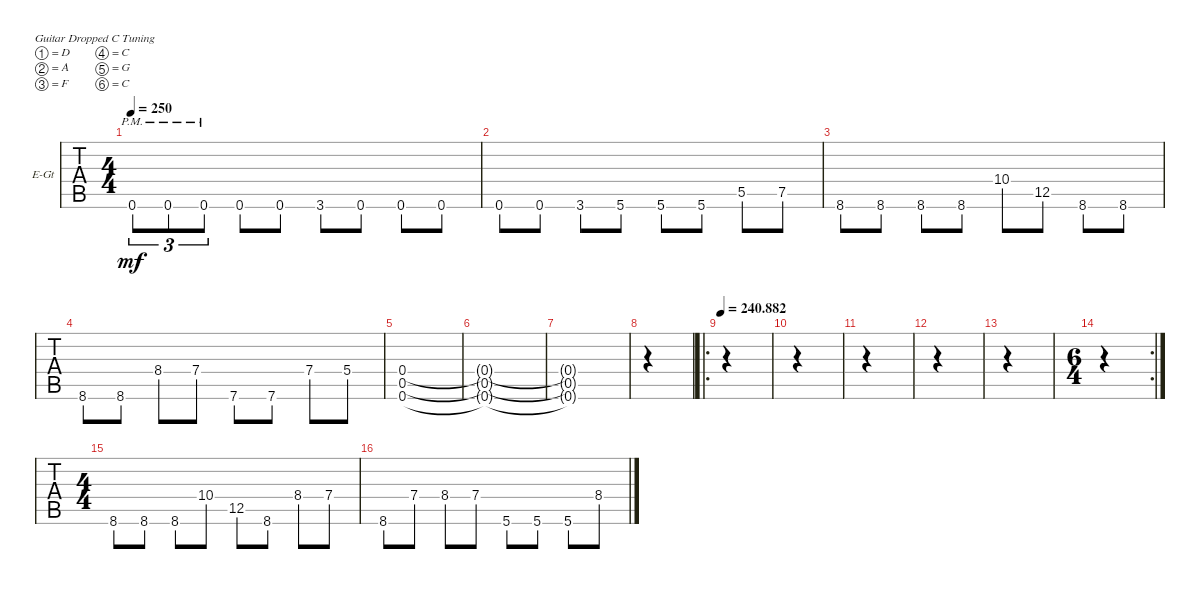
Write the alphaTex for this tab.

\bracketExtendMode groupsimilarinstruments
\firstSystemTrackNameOrientation horizontal
\otherSystemsTrackNameOrientation horizontal
\track ("Gtr 1" "E-Gt") {instrument acousticgrandpiano}
\staff {tabs}
\tuning (D4 A3 F3 C3 G2 C2)
\displaytranspose 12
\ts (4 4)
\tempo 250
\clef g2
\ks c
0.6{pm}.8{tu (3 2) dy mf} 0.6{pm}.8{tu (3 2)} 0.6{pm}.8{tu (3 2)} 0.6.8 0.6.8 3.6.8 0.6.8 0.6.8 0.6.8 |
0.6.8 0.6.8 3.6.8 5.6.8 5.6.8 5.6.8 5.5.8 7.5.8 |
8.6.8 8.6.8 8.6.8 8.6.8 10.4.8 12.5.8 8.6.8 8.6.8 |
8.6.8 8.6.8 8.4.8 7.4.8 7.6.8 7.6.8 7.4.8 5.4.8 |
(0.4 0.5 0.6).1 |
(0.4{t} 0.5{t} 0.6{t}).1 |
(0.4{t} 0.5{t} 0.6{t}).1 |
|
\ro
\tempo
240.882 |
|
|
|
|
\rc 2
\ts (6 4)
|
\ts (4 4)
8.6.8 8.6.8 8.6.8 10.4.8 12.5.8 8.6.8 8.4.8 7.4.8 |
8.6.8 7.4.8 8.4.8 7.4.8 5.6.8 5.6.8 5.6.8 8.4.8
